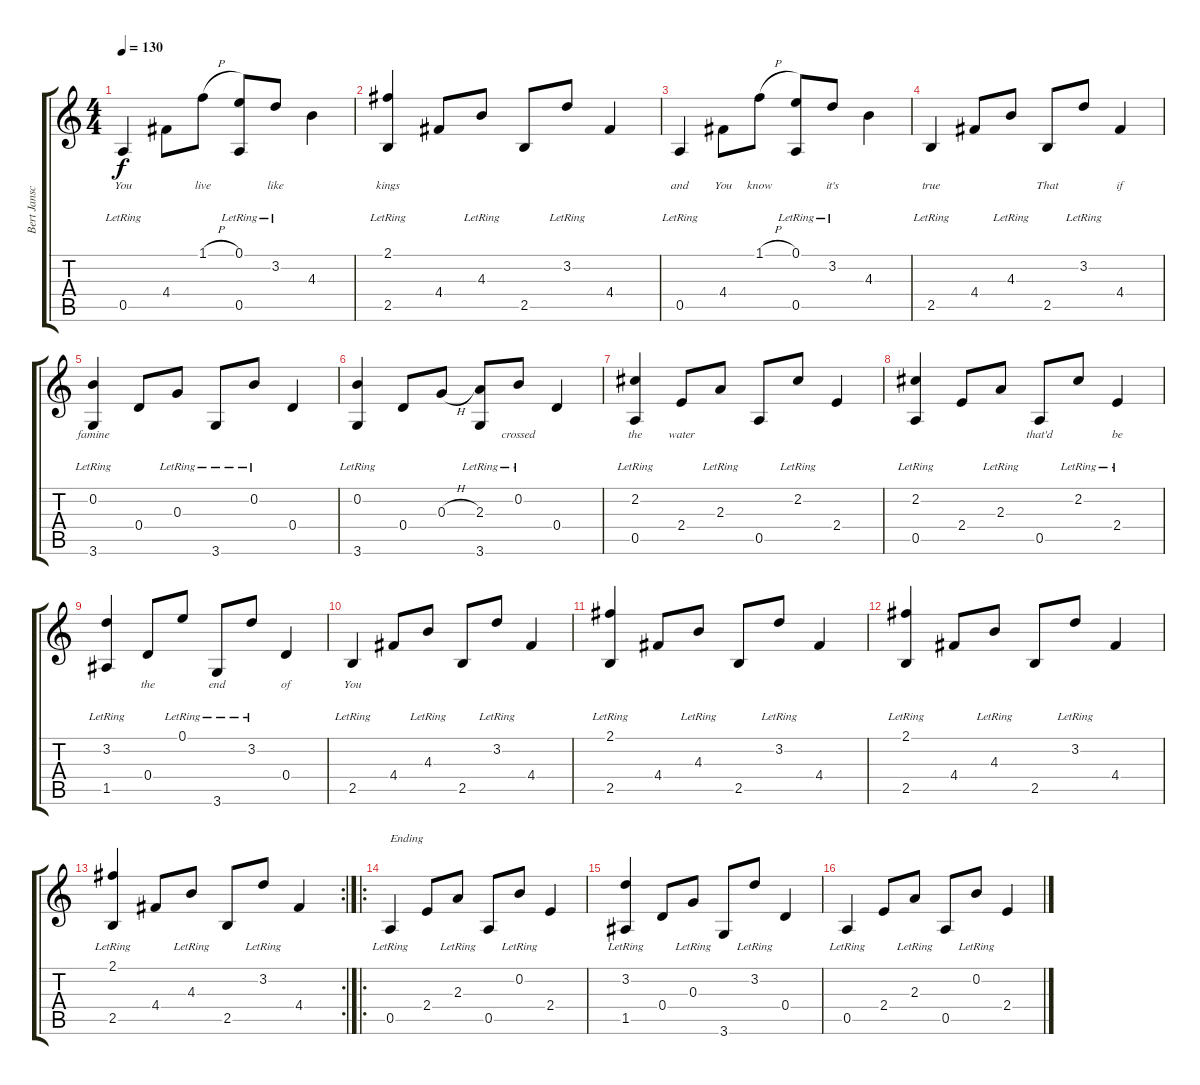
\track ("Bert Jansch" "Bert Jansc") {instrument acousticguitarnylon}
\staff {score tabs}
\tuning (E4 B3 G3 D3 A2 E2) {hide}
\ts (4 4)
\tempo 130
\clef g2
\ks c
0.5{lr}.4{lyrics (0 "You") lyrics (1 "") lyrics (2 "") lyrics (3 "") lyrics (4 "") dy f} 4.4.8{lyrics (0 "") lyrics (1 "") lyrics (2 "") lyrics (3 "") lyrics (4 "")} 1.1{h}.8{lyrics (0 "live") lyrics (1 "") lyrics (2 "") lyrics (3 "") lyrics (4 "")} (0.1{lr} 0.5{lr}).8{lyrics (0 "") lyrics (1 "") lyrics (2 "") lyrics (3 "") lyrics (4 "")} 3.2{lr}.8{lyrics (0 "like") lyrics (1 "") lyrics (2 "") lyrics (3 "") lyrics (4 "")} 4.3.4{lyrics (0 "") lyrics (1 "") lyrics (2 "") lyrics (3 "") lyrics (4 "")} |
(2.1{lr} 2.5{lr}).4{lyrics (0 "kings") lyrics (1 "") lyrics (2 "") lyrics (3 "") lyrics (4 "")} 4.4.8{lyrics (0 "") lyrics (1 "") lyrics (2 "") lyrics (3 "") lyrics (4 "")} 4.3{lr}.8{lyrics (0 "") lyrics (1 "") lyrics (2 "") lyrics (3 "") lyrics (4 "")} 2.5.8{lyrics (0 "") lyrics (1 "") lyrics (2 "") lyrics (3 "") lyrics (4 "")} 3.2{lr}.8{lyrics (0 "") lyrics (1 "") lyrics (2 "") lyrics (3 "") lyrics (4 "")} 4.4.4{lyrics (0 "") lyrics (1 "") lyrics (2 "") lyrics (3 "") lyrics (4 "")} |
0.5{lr}.4{lyrics (0 "and") lyrics (1 "") lyrics (2 "") lyrics (3 "") lyrics (4 "")} 4.4.8{lyrics (0 "You") lyrics (1 "") lyrics (2 "") lyrics (3 "") lyrics (4 "")} 1.1{h}.8{lyrics (0 "know") lyrics (1 "") lyrics (2 "") lyrics (3 "") lyrics (4 "")} (0.1{lr} 0.5{lr}).8{lyrics (0 "") lyrics (1 "") lyrics (2 "") lyrics (3 "") lyrics (4 "")} 3.2{lr}.8{lyrics (0 "it's") lyrics (1 "") lyrics (2 "") lyrics (3 "") lyrics (4 "")} 4.3.4{lyrics (0 "") lyrics (1 "") lyrics (2 "") lyrics (3 "") lyrics (4 "")} |
2.5{lr}.4{lyrics (0 "true") lyrics (1 "") lyrics (2 "") lyrics (3 "") lyrics (4 "")} 4.4.8{lyrics (0 "") lyrics (1 "") lyrics (2 "") lyrics (3 "") lyrics (4 "")} 4.3{lr}.8{lyrics (0 "") lyrics (1 "") lyrics (2 "") lyrics (3 "") lyrics (4 "")} 2.5.8{lyrics (0 "That") lyrics (1 "") lyrics (2 "") lyrics (3 "") lyrics (4 "")} 3.2{lr}.8{lyrics (0 "") lyrics (1 "") lyrics (2 "") lyrics (3 "") lyrics (4 "")} 4.4.4{lyrics (0 "if") lyrics (1 "") lyrics (2 "") lyrics (3 "") lyrics (4 "")} |
(0.2{lr} 3.6{lr}).4{lyrics (0 "famine") lyrics (1 "") lyrics (2 "") lyrics (3 "") lyrics (4 "")} 0.4.8{lyrics (0 "") lyrics (1 "") lyrics (2 "") lyrics (3 "") lyrics (4 "")} 0.3{lr}.8{lyrics (0 "") lyrics (1 "") lyrics (2 "") lyrics (3 "") lyrics (4 "")} 3.6{lr}.8{lyrics (0 "") lyrics (1 "") lyrics (2 "") lyrics (3 "") lyrics (4 "")} 0.2{lr}.8{lyrics (0 "") lyrics (1 "") lyrics (2 "") lyrics (3 "") lyrics (4 "")} 0.4.4{lyrics (0 "") lyrics (1 "") lyrics (2 "") lyrics (3 "") lyrics (4 "")} |
(0.2{lr} 3.6{lr}).4{lyrics (0 "") lyrics (1 "") lyrics (2 "") lyrics (3 "") lyrics (4 "")} 0.4.8{lyrics (0 "") lyrics (1 "") lyrics (2 "") lyrics (3 "") lyrics (4 "")} 0.3{h}.8{lyrics (0 "") lyrics (1 "") lyrics (2 "") lyrics (3 "") lyrics (4 "")} (2.3{lr} 3.6).8{lyrics (0 "") lyrics (1 "") lyrics (2 "") lyrics (3 "") lyrics (4 "")} 0.2{lr}.8{lyrics (0 "crossed") lyrics (1 "") lyrics (2 "") lyrics (3 "") lyrics (4 "")} 0.4.4{lyrics (0 "") lyrics (1 "") lyrics (2 "") lyrics (3 "") lyrics (4 "")} |
(2.2{lr} 0.5{lr}).4{lyrics (0 "the") lyrics (1 "") lyrics (2 "") lyrics (3 "") lyrics (4 "")} 2.4.8{lyrics (0 "water") lyrics (1 "") lyrics (2 "") lyrics (3 "") lyrics (4 "")} 2.3{lr}.8{lyrics (0 "") lyrics (1 "") lyrics (2 "") lyrics (3 "") lyrics (4 "")} 0.5.8{lyrics (0 "") lyrics (1 "") lyrics (2 "") lyrics (3 "") lyrics (4 "")} 2.2{lr}.8{lyrics (0 "") lyrics (1 "") lyrics (2 "") lyrics (3 "") lyrics (4 "")} 2.4.4{lyrics (0 "") lyrics (1 "") lyrics (2 "") lyrics (3 "") lyrics (4 "")} |
(2.2{lr} 0.5{lr}).4{lyrics (0 "") lyrics (1 "") lyrics (2 "") lyrics (3 "") lyrics (4 "")} 2.4.8{lyrics (0 "") lyrics (1 "") lyrics (2 "") lyrics (3 "") lyrics (4 "")} 2.3{lr}.8{lyrics (0 "") lyrics (1 "") lyrics (2 "") lyrics (3 "") lyrics (4 "")} 0.5.8{lyrics (0 "that'd") lyrics (1 "") lyrics (2 "") lyrics (3 "") lyrics (4 "")} 2.2{lr}.8{lyrics (0 "") lyrics (1 "") lyrics (2 "") lyrics (3 "") lyrics (4 "")} 2.4{lr}.4{lyrics (0 "be") lyrics (1 "") lyrics (2 "") lyrics (3 "") lyrics (4 "")} |
(3.2{lr} 1.5{lr}).4{lyrics (0 "") lyrics (1 "") lyrics (2 "") lyrics (3 "") lyrics (4 "")} 0.4.8{lyrics (0 "the") lyrics (1 "") lyrics (2 "") lyrics (3 "") lyrics (4 "")} 0.1{lr}.8{lyrics (0 "") lyrics (1 "") lyrics (2 "") lyrics (3 "") lyrics (4 "")} 3.6{lr}.8{lyrics (0 "end") lyrics (1 "") lyrics (2 "") lyrics (3 "") lyrics (4 "")} 3.2{lr}.8{lyrics (0 "") lyrics (1 "") lyrics (2 "") lyrics (3 "") lyrics (4 "")} 0.4.4{lyrics (0 "of") lyrics (1 "") lyrics (2 "") lyrics (3 "") lyrics (4 "")} |
2.5{lr}.4{lyrics (0 "You") lyrics (1 "") lyrics (2 "") lyrics (3 "") lyrics (4 "")} 4.4.8 4.3{lr}.8 2.5.8 3.2{lr}.8 4.4.4 |
(2.1{lr} 2.5{lr}).4 4.4.8 4.3{lr}.8 2.5.8 3.2{lr}.8 4.4.4 |
(2.1{lr} 2.5{lr}).4 4.4.8 4.3{lr}.8 2.5.8 3.2{lr}.8 4.4.4 |
\rc 2
(2.1{lr} 2.5{lr}).4 4.4.8 4.3{lr}.8 2.5.8 3.2{lr}.8 4.4.4 |
\ro
0.5{lr}.4{txt "Ending"} 2.4.8 2.3{lr}.8 0.5.8 0.2{lr}.8 2.4.4 |
(3.2{lr} 1.5{lr}).4 0.4.8 0.3{lr}.8 3.6.8 3.2{lr}.8 0.4.4 |
0.5{lr}.4 2.4.8 2.3{lr}.8 0.5.8 0.2{lr}.8 2.4.4
